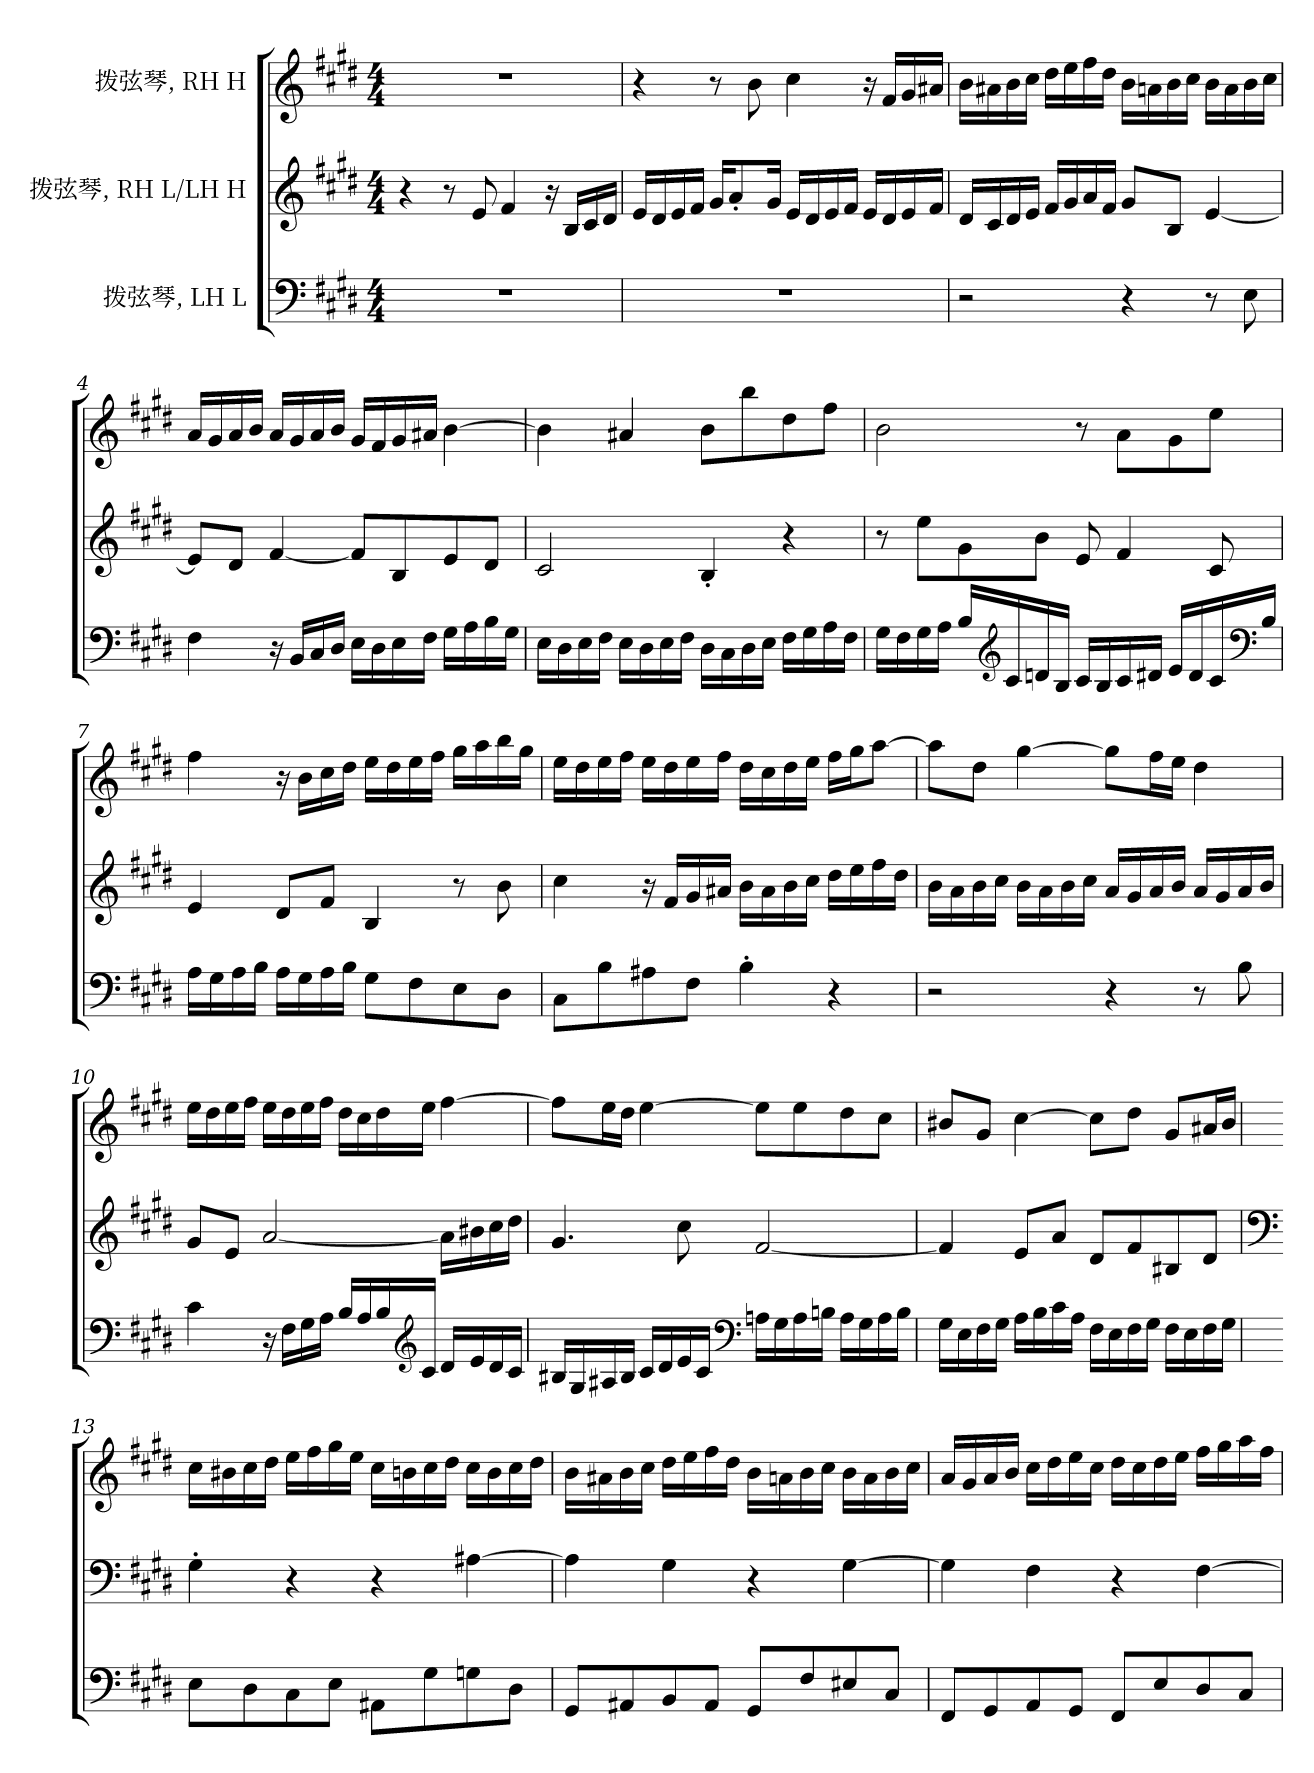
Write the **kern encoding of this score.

**kern	**kern	**kern
*part3	*part2	*part1
*staff3	*staff2	*staff1
*I"拨弦琴, LH L	*I"拨弦琴, RH L/LH H	*I"拨弦琴, RH H
*clefF4	*clefG2	*clefG2
*k[f#c#g#d#]	*k[f#c#g#d#]	*k[f#c#g#d#]
*M4/4	*M4/4	*M4/4
*MM88	*MM88	*MM88
=1	=1	=1
1r	4r	1r
.	8r	.
.	8e/	.
.	4f#/	.
.	16r	.
.	16B/LL	.
.	16c#/	.
.	16d#/JJ	.
=2	=2	=2
1r	16e/LL	4r
.	16d#/	.
.	16e/	.
.	16f#/JJ	.
.	16g#/KL	8r
.	8a'/	.
.	.	8b\
.	16g#/Jk	.
.	16e/LL	4cc#\
.	16d#/	.
.	16e/	.
.	16f#/JJ	.
.	16e/LL	16r
.	16d#/	16f#/LL
.	16e/	16g#/
.	16f#/JJ	16a#X/JJ
!!LO:LB:g=z
=3	=3	=3
2r	16d#/LL	16b\LL
.	16c#/	16a#X\
.	16d#/	16b\
.	16e/JJ	16cc#\JJ
.	16f#/LL	16dd#\LL
.	16g#/	16ee\
.	16a/	16ff#\
.	16f#/JJ	16dd#\JJ
4r	8g#/L	16b\LL
.	.	16an\
.	8B/J	16b\
.	.	16cc#\JJ
8r	[4e/	16b\LL
.	.	16a\
8E\	.	16b\
.	.	16cc#\JJ
=4	=4	=4
4F#\	8e/L]	16a/LL
.	.	16g#/
.	8d#/J	16a/
.	.	16b/JJ
16r	[4f#/	16a/LL
16BB/LL	.	16g#/
16C#/	.	16a/
16D#/JJ	.	16b/JJ
16E\LL	8f#/L]	16g#/LL
16D#\	.	16f#/
16E\	8B/	16g#/
16F#\JJ	.	16a#X/JJ
16G#\LL	8e/	[4b\
16A\	.	.
16B\	8d#/J	.
16G#\JJ	.	.
!!LO:LB:g=z
=5	=5	=5
16E\LL	2c#/	4b\]
16D#\	.	.
16E\	.	.
16F#\JJ	.	.
16E\LL	.	4a#X/
16D#\	.	.
16E\	.	.
16F#\JJ	.	.
16D#\LL	4B'/	8b\L
16C#\	.	.
16D#\	.	8bb\
16E\JJ	.	.
16F#\LL	4r	8dd#\
16G#\	.	.
16A\	.	8ff#\J
16F#\JJ	.	.
=6	=6	=6
16G#\LL	8r	2b\
16F#\	.	.
16G#\	8ee\L	.
16A\JJ	.	.
16B/LL	8g#\	.
*clefG2	*	*
16c#/	.	.
16dn/	8b\J	.
16B/JJ	.	.
16c#/LL	8e/	8r
16B/	.	.
16c#/	4f#/	8a\L
16d#X/JJ	.	.
16e/LL	.	8g#\
16d#/	.	.
16c#/	8c#/	8ee\J
*clefF4	*	*
16B/JJ	.	.
!!LO:LB:g=z
=7	=7	=7
16A\LL	4e/	4ff#\
16G#\	.	.
16A\	.	.
16B\JJ	.	.
16A\LL	8d#/L	16r
16G#\	.	16b\LL
16A\	8f#/J	16cc#\
16B\JJ	.	16dd#\JJ
8G#\L	4B/	16ee\LL
.	.	16dd#\
8F#\	.	16ee\
.	.	16ff#\JJ
8E\	8r	16gg#\LL
.	.	16aa\
8D#\J	8b\	16bb\
.	.	16gg#\JJ
=8	=8	=8
8C#\L	4cc#\	16ee\LL
.	.	16dd#\
8B\	.	16ee\
.	.	16ff#\JJ
8A#X\	16r	16ee\LL
.	16f#/LL	16dd#\
8F#\J	16g#/	16ee\
.	16a#X/JJ	16ff#\JJ
4B'\	16b\LL	16dd#\LL
.	16a#\	16cc#\
.	16b\	16dd#\
.	16cc#\JJ	16ee\JJ
4r	16dd#\LL	16ff#\LL
.	16ee\	16gg#\J
.	16ff#\	[8aa\J
.	16dd#\JJ	.
!!LO:PB:g=z
=9	=9	=9
2r	16b\LL	8aa\L]
.	16a\	.
.	16b\	8dd#\J
.	16cc#\JJ	.
.	16b\LL	[4gg#\
.	16a\	.
.	16b\	.
.	16cc#\JJ	.
4r	16a/LL	8gg#\L]
.	16g#/	.
.	16a/	16ff#\L
.	16b/JJ	16ee\JJ
8r	16a/LL	4dd#\
.	16g#/	.
8B\	16a/	.
.	16b/JJ	.
=10	=10	=10
4c#\	8g#/L	16ee\LL
.	.	16dd#\
.	8e/J	16ee\
.	.	16ff#\JJ
16r	[2a/	16ee\LL
16F#\LL	.	16dd#\
16G#\	.	16ee\
16A\JJ	.	16ff#\JJ
16B/LL	.	16dd#\LL
16A/	.	16cc#\
16B/	.	16dd#\
*clefG2	*	*
16c#/JJ	.	16ee\JJ
16d#/LL	16a\LL]	[4ff#\
16e/	16b#X\	.
16d#/	16cc#\	.
16c#/JJ	16dd#\JJ	.
!!LO:LB:g=z
=11	=11	=11
16B#X/LL	4.g#/	8ff#\L]
16G#/	.	.
16A#X/	.	16ee\L
16B#/JJ	.	16dd#\JJ
16c#/LL	.	[4ee\
16d#/	.	.
16e/	8cc#\	.
16c#/JJ	.	.
*clefF4	*	*
16An\LL	[2f#/	8ee\L]
16G#\	.	.
16A\	.	8ee\
16Bn\JJ	.	.
16A\LL	.	8dd#\
16G#\	.	.
16A\	.	8cc#\J
16B\JJ	.	.
=12	=12	=12
16G#\LL	4f#/]	8b#X/L
16E\	.	.
16F#\	.	8g#/J
16G#\JJ	.	.
16A\LL	8e/L	[4cc#\
16B\	.	.
16c#\	8a/J	.
16A\JJ	.	.
16F#\LL	8d#/L	8cc#\L]
16E\	.	.
16F#\	8f#/	8dd#\J
16G#\JJ	.	.
16F#\LL	8B#X/	8g#/L
16E\	.	.
16F#\	8d#/J	16a#X/L
16G#\JJ	.	16b#/JJ
!!LO:LB:g=z
=13	=13	=13
*	*clefF4	*
8E\L	4G#'\	16cc#\LL
.	.	16b#X\
8D#\	.	16cc#\
.	.	16dd#\JJ
8C#\	4r	16ee\LL
.	.	16ff#\
8E\J	.	16gg#\
.	.	16ee\JJ
8AA#X\L	4r	16cc#\LL
.	.	16bn\
8G#\	.	16cc#\
.	.	16dd#\JJ
8Gn\	[4A#X\	16cc#\LL
.	.	16b\
8D#\J	.	16cc#\
.	.	16dd#\JJ
=14	=14	=14
8GG#/L	4A#\]	16b\LL
.	.	16a#X\
8AA#X/	.	16b\
.	.	16cc#\JJ
8BB/	4G#\	16dd#\LL
.	.	16ee\
8AA#/J	.	16ff#\
.	.	16dd#\JJ
8GG#/L	4r	16b\LL
.	.	16an\
8F#/	.	16b\
.	.	16cc#\JJ
8E#X/	[4G#\	16b\LL
.	.	16a\
8C#/J	.	16b\
.	.	16cc#\JJ
!!LO:LB:g=z
=15	=15	=15
8FF#/L	4G#\]	16a/LL
.	.	16g#/
8GG#/	.	16a/
.	.	16b/JJ
8AA/	4F#\	16cc#\LL
.	.	16dd#\
8GG#/J	.	16ee\
.	.	16cc#\JJ
8FF#/L	4r	16dd#\LL
.	.	16cc#\
8E/	.	16dd#\
.	.	16ee\JJ
8D#/	[4F#\	16ff#\LL
.	.	16gg#\
8C#/J	.	16aa\
.	.	16ff#\JJ
=	=	=
*-	*-	*-
